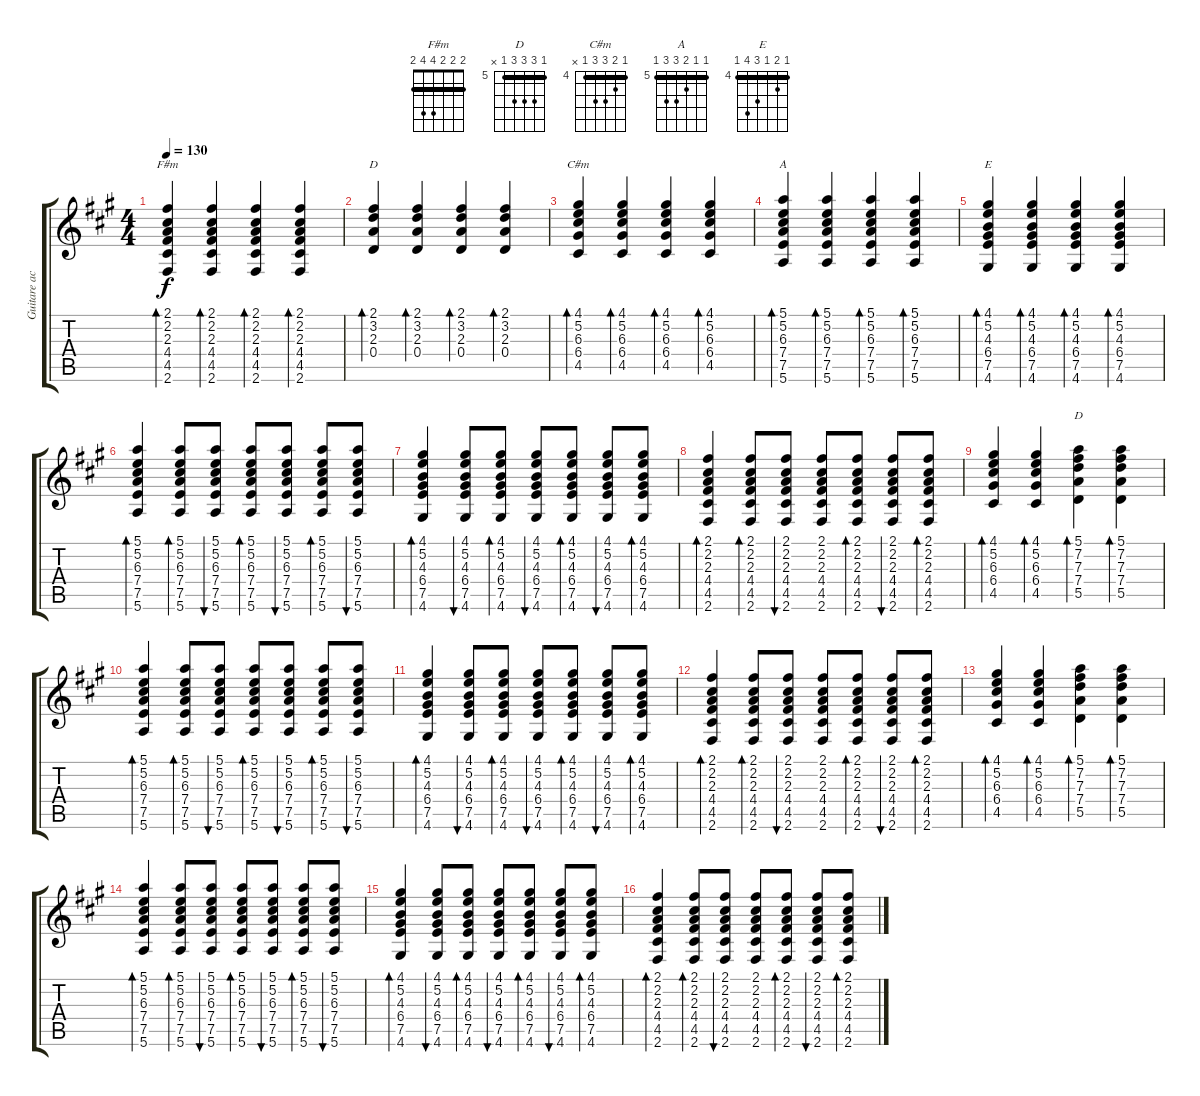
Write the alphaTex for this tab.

\track ("Guitare acompagnement" "Guitare ac") {instrument electricguitarjazz}
\staff {score tabs}
\tuning (E4 B3 G3 D3 A2 E2) {hide}
\chord ("F#m" 2 2 2 4 4 2) {barre 2}
\chord ("D" 2 3 2 0 x x)
\chord ("C#m" 4 5 6 6 4 x) {firstfret 4 barre 4}
\chord ("A" 5 5 6 7 7 5) {firstfret 5 barre 5}
\chord ("E" 4 5 4 6 7 4) {firstfret 4 barre 4}
\chord ("D" 5 7 7 7 5 x) {firstfret 5 barre 5}
\ts (4 4)
\tempo 130
\clef g2
\ks a
(2.1 2.2 2.3 4.4 4.5 2.6).4{bd 60 ch "F#m" dy f} (2.1 2.2 2.3 4.4 4.5 2.6).4{bd 60} (2.1 2.2 2.3 4.4 4.5 2.6).4{bd 60} (2.1 2.2 2.3 4.4 4.5 2.6).4{bd 60} |
(2.1 3.2 2.3 0.4).4{bd 60 ch "D"} (2.1 3.2 2.3 0.4).4{bd 60} (2.1 3.2 2.3 0.4).4{bd 60} (2.1 3.2 2.3 0.4).4{bd 60} |
(4.1 5.2 6.3 6.4 4.5).4{bd 60 ch "C#m"} (4.1 5.2 6.3 6.4 4.5).4{bd 60} (4.1 5.2 6.3 6.4 4.5).4{bd 60} (4.1 5.2 6.3 6.4 4.5).4{bd 60} |
(5.1 5.2 6.3 7.4 7.5 5.6).4{bd 60 ch "A"} (5.1 5.2 6.3 7.4 7.5 5.6).4{bd 60} (5.1 5.2 6.3 7.4 7.5 5.6).4{bd 60} (5.1 5.2 6.3 7.4 7.5 5.6).4{bd 60} |
(4.1 5.2 4.3 6.4 7.5 4.6).4{bd 60 ch "E"} (4.1 5.2 4.3 6.4 7.5 4.6).4{bd 60} (4.1 5.2 4.3 6.4 7.5 4.6).4{bd 60} (4.1 5.2 4.3 6.4 7.5 4.6).4{bd 60} |
(5.1 5.2 6.3 7.4 7.5 5.6).4{bd 60} (5.1 5.2 6.3 7.4 7.5 5.6).8{bd 60} (5.1 5.2 6.3 7.4 7.5 5.6).8{bu 60} (5.1 5.2 6.3 7.4 7.5 5.6).8{bd 60} (5.1 5.2 6.3 7.4 7.5 5.6).8{bu 60} (5.1 5.2 6.3 7.4 7.5 5.6).8{bd 60} (5.1 5.2 6.3 7.4 7.5 5.6).8{bu 60} |
(4.1 5.2 4.3 6.4 7.5 4.6).4{bd 60} (4.1 5.2 4.3 6.4 7.5 4.6).8{bu 60} (4.1 5.2 4.3 6.4 7.5 4.6).8{bd 60} (4.1 5.2 4.3 6.4 7.5 4.6).8{bu 60} (4.1 5.2 4.3 6.4 7.5 4.6).8{bd 60} (4.1 5.2 4.3 6.4 7.5 4.6).8{bu 60} (4.1 5.2 4.3 6.4 7.5 4.6).8{bd 60} |
(2.1 2.2 2.3 4.4 4.5 2.6).4{bd 60} (2.1 2.2 2.3 4.4 4.5 2.6).8{bd 60} (2.1 2.2 2.3 4.4 4.5 2.6).8{bu 60} (2.1 2.2 2.3 4.4 4.5 2.6).8 (2.1 2.2 2.3 4.4 4.5 2.6).8{bd 60} (2.1 2.2 2.3 4.4 4.5 2.6).8{bu 60} (2.1 2.2 2.3 4.4 4.5 2.6).8{bd 60} |
(4.1 5.2 6.3 6.4 4.5).4{bd 60} (4.1 5.2 6.3 6.4 4.5).4{bd 60} (5.1 7.2 7.3 7.4 5.5).4{bd 60 ch "D"} (5.1 7.2 7.3 7.4 5.5).4{bd 60} |
(5.1 5.2 6.3 7.4 7.5 5.6).4{bd 60} (5.1 5.2 6.3 7.4 7.5 5.6).8{bd 60} (5.1 5.2 6.3 7.4 7.5 5.6).8{bu 60} (5.1 5.2 6.3 7.4 7.5 5.6).8{bd 60} (5.1 5.2 6.3 7.4 7.5 5.6).8{bu 60} (5.1 5.2 6.3 7.4 7.5 5.6).8{bd 60} (5.1 5.2 6.3 7.4 7.5 5.6).8{bu 60} |
(4.1 5.2 4.3 6.4 7.5 4.6).4{bd 60} (4.1 5.2 4.3 6.4 7.5 4.6).8{bu 60} (4.1 5.2 4.3 6.4 7.5 4.6).8{bd 60} (4.1 5.2 4.3 6.4 7.5 4.6).8{bu 60} (4.1 5.2 4.3 6.4 7.5 4.6).8{bd 60} (4.1 5.2 4.3 6.4 7.5 4.6).8{bu 60} (4.1 5.2 4.3 6.4 7.5 4.6).8{bd 60} |
(2.1 2.2 2.3 4.4 4.5 2.6).4{bd 60} (2.1 2.2 2.3 4.4 4.5 2.6).8{bd 60} (2.1 2.2 2.3 4.4 4.5 2.6).8{bu 60} (2.1 2.2 2.3 4.4 4.5 2.6).8 (2.1 2.2 2.3 4.4 4.5 2.6).8{bd 60} (2.1 2.2 2.3 4.4 4.5 2.6).8{bu 60} (2.1 2.2 2.3 4.4 4.5 2.6).8{bd 60} |
(4.1 5.2 6.3 6.4 4.5).4{bd 60} (4.1 5.2 6.3 6.4 4.5).4{bd 60} (5.1 7.2 7.3 7.4 5.5).4{bd 60} (5.1 7.2 7.3 7.4 5.5).4{bd 60} |
(5.1 5.2 6.3 7.4 7.5 5.6).4{bd 60} (5.1 5.2 6.3 7.4 7.5 5.6).8{bd 60} (5.1 5.2 6.3 7.4 7.5 5.6).8{bu 60} (5.1 5.2 6.3 7.4 7.5 5.6).8{bd 60} (5.1 5.2 6.3 7.4 7.5 5.6).8{bu 60} (5.1 5.2 6.3 7.4 7.5 5.6).8{bd 60} (5.1 5.2 6.3 7.4 7.5 5.6).8{bu 60} |
(4.1 5.2 4.3 6.4 7.5 4.6).4{bd 60} (4.1 5.2 4.3 6.4 7.5 4.6).8{bu 60} (4.1 5.2 4.3 6.4 7.5 4.6).8{bd 60} (4.1 5.2 4.3 6.4 7.5 4.6).8{bu 60} (4.1 5.2 4.3 6.4 7.5 4.6).8{bd 60} (4.1 5.2 4.3 6.4 7.5 4.6).8{bu 60} (4.1 5.2 4.3 6.4 7.5 4.6).8{bd 60} |
(2.1 2.2 2.3 4.4 4.5 2.6).4{bd 60} (2.1 2.2 2.3 4.4 4.5 2.6).8{bd 60} (2.1 2.2 2.3 4.4 4.5 2.6).8{bu 60} (2.1 2.2 2.3 4.4 4.5 2.6).8 (2.1 2.2 2.3 4.4 4.5 2.6).8{bd 60} (2.1 2.2 2.3 4.4 4.5 2.6).8{bu 60} (2.1 2.2 2.3 4.4 4.5 2.6).8{bd 60}
